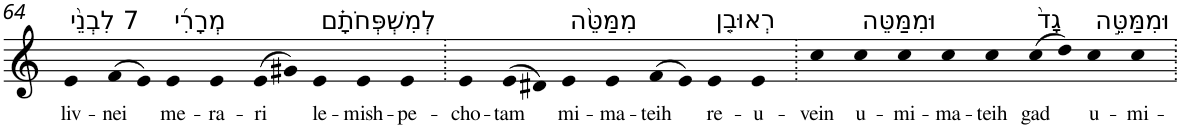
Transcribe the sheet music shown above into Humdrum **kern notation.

**kern	**text
*part1	*part1
*staff1	*staff1
*I"Piano	*
*I'Pno	*
!!LO:PB:g=z
*clefG2	*
*k[]	*
=64	=64
!LO:TX:a:t=7 לִבְנֵ֨י	!
!	!LO:LY:b
4e	liv-
!	!LO:LY:b
(>8f	-nei
8e)	.
!LO:TX:a:t=מְרָרִ֜י	!
!	!LO:LY:b
4e	me-
!	!LO:LY:b
4e	-ra-
!	!LO:LY:b
(>8e	-ri
8g#X)	.
!LO:TX:a:t=לְמִשְׁפְּחֹתָ֗ם	!
!	!LO:LY:b
4e	le-
!	!LO:LY:b
4e	-mish-
!	!LO:LY:b
4e	-pe-
=65.	=65.
!	!LO:LY:b
4e	-cho-
!	!LO:LY:b
(>8e	-tam
8d#X)	.
!LO:TX:a:t=מִמַּטֵּ֨ה	!
!	!LO:LY:b
4e	mi-
!	!LO:LY:b
4e	-ma-
!	!LO:LY:b
(>8f	-teih
8e)	.
!LO:TX:a:t=רְאוּבֵ֤ן	!
!	!LO:LY:b
4e	re-
!	!LO:LY:b
4e	-u-
=66.	=66.
!	!LO:LY:b
4cc	-vein
!LO:TX:a:t=וּמִמַּטֵּה	!
!	!LO:LY:b
4cc	u-
!	!LO:LY:b
4cc	-mi-
!	!LO:LY:b
4cc	-ma-
!	!LO:LY:b
4cc	-teih
!LO:TX:a:t=גָד֙	!
!	!LO:LY:b
(>8cc	gad
8dd)	.
!LO:TX:a:t=וּמִמַּטֵּ֣ה	!
!	!LO:LY:b
4cc	u-
!	!LO:LY:b
4cc	-mi-
=.	=.
*-	*-
